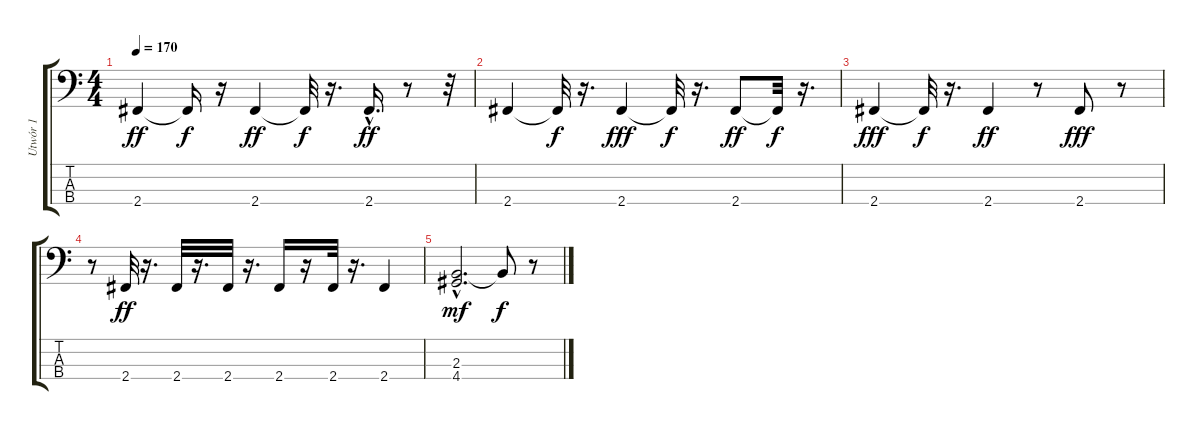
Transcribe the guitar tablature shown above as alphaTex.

\track ("Utwór 1" "Utwór 1") {instrument electricbassfinger}
\staff {score tabs}
\tuning (G2 D2 A1 E1) {hide}
\ts (4 4)
\tempo 170
\clef f4
\ks c
2.4.4{dy ff} 2.4{t}.16{dy f} r.16 2.4.4{dy ff} 2.4{t}.32{dy f} r.16{d} 2.4{hac}.16{d dy ff} r.8 r.32 |
2.4.4 2.4{t}.32{dy f} r.16{d} 2.4.4{dy fff} 2.4{t}.32{dy f} r.16{d} 2.4.8{dy ff} 2.4{t}.32{dy f} r.16{d} |
2.4.4{dy fff} 2.4{t}.32{dy f} r.16{d} 2.4.4{dy ff} r.8 2.4.8{dy fff} r.8 |
r.8 2.4.32{dy ff} r.16{d} 2.4.32 r.16{d} 2.4.32 r.16{d} 2.4.16 r.16 2.4.32 r.16{d} 2.4.4 |
(2.3{hac} 4.4).2{d dy mf} 2.3{t}.8{dy f} r.8
